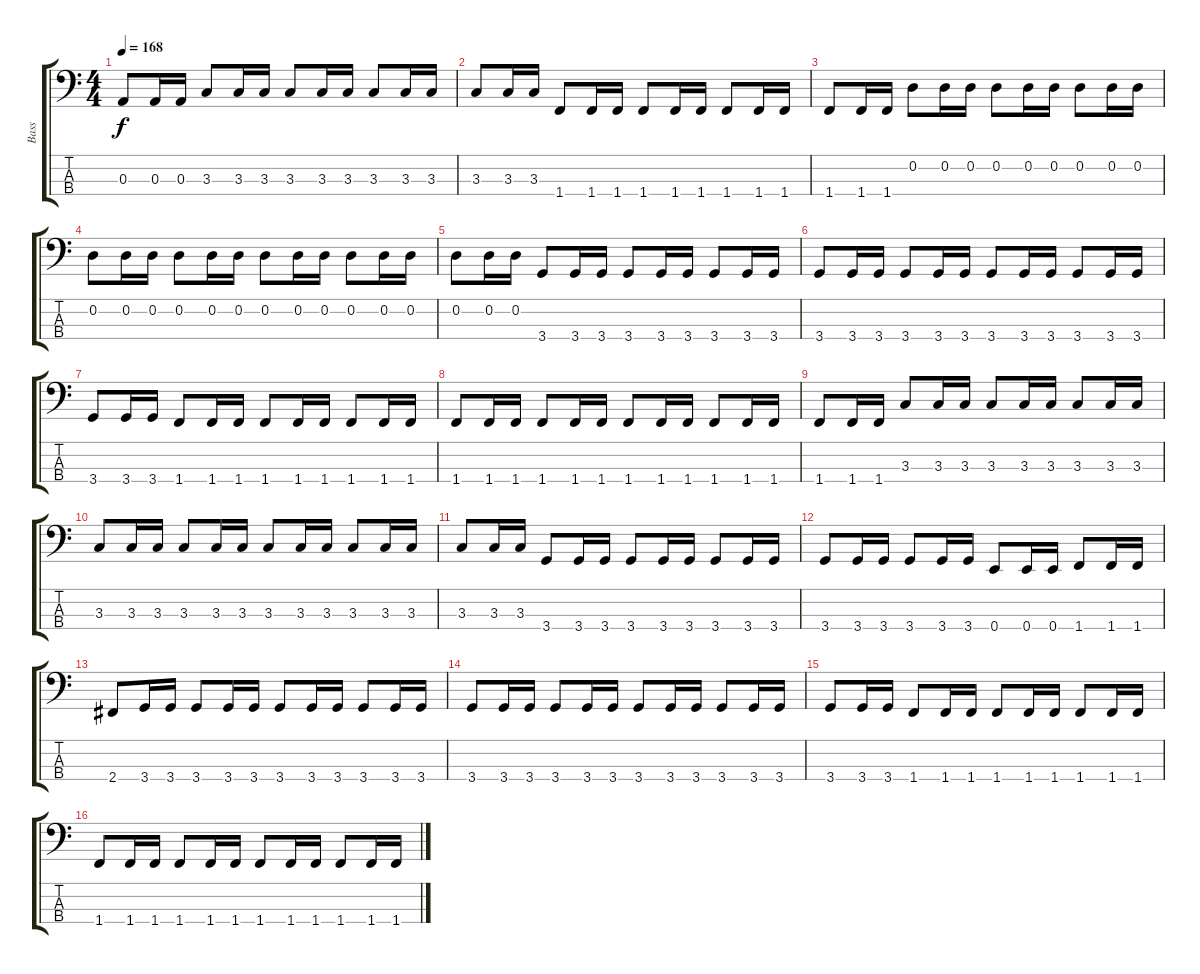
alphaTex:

\track ("Bass" "Bass") {instrument electricbassfinger}
\staff {score tabs}
\tuning (G2 D2 A1 E1) {hide}
\ts (4 4)
\tempo 168
\clef f4
\ks c
0.3.8{dy f} 0.3.16 0.3.16 3.3.8 3.3.16 3.3.16 3.3.8 3.3.16 3.3.16 3.3.8 3.3.16 3.3.16 |
3.3.8 3.3.16 3.3.16 1.4.8 1.4.16 1.4.16 1.4.8 1.4.16 1.4.16 1.4.8 1.4.16 1.4.16 |
1.4.8 1.4.16 1.4.16 0.2.8 0.2.16 0.2.16 0.2.8 0.2.16 0.2.16 0.2.8 0.2.16 0.2.16 |
0.2.8 0.2.16 0.2.16 0.2.8 0.2.16 0.2.16 0.2.8 0.2.16 0.2.16 0.2.8 0.2.16 0.2.16 |
0.2.8 0.2.16 0.2.16 3.4.8 3.4.16 3.4.16 3.4.8 3.4.16 3.4.16 3.4.8 3.4.16 3.4.16 |
3.4.8 3.4.16 3.4.16 3.4.8 3.4.16 3.4.16 3.4.8 3.4.16 3.4.16 3.4.8 3.4.16 3.4.16 |
3.4.8 3.4.16 3.4.16 1.4.8 1.4.16 1.4.16 1.4.8 1.4.16 1.4.16 1.4.8 1.4.16 1.4.16 |
1.4.8 1.4.16 1.4.16 1.4.8 1.4.16 1.4.16 1.4.8 1.4.16 1.4.16 1.4.8 1.4.16 1.4.16 |
1.4.8 1.4.16 1.4.16 3.3.8 3.3.16 3.3.16 3.3.8 3.3.16 3.3.16 3.3.8 3.3.16 3.3.16 |
3.3.8 3.3.16 3.3.16 3.3.8 3.3.16 3.3.16 3.3.8 3.3.16 3.3.16 3.3.8 3.3.16 3.3.16 |
3.3.8 3.3.16 3.3.16 3.4.8 3.4.16 3.4.16 3.4.8 3.4.16 3.4.16 3.4.8 3.4.16 3.4.16 |
3.4.8 3.4.16 3.4.16 3.4.8 3.4.16 3.4.16 0.4.8 0.4.16 0.4.16 1.4.8 1.4.16 1.4.16 |
2.4.8 3.4.16 3.4.16 3.4.8 3.4.16 3.4.16 3.4.8 3.4.16 3.4.16 3.4.8 3.4.16 3.4.16 |
3.4.8 3.4.16 3.4.16 3.4.8 3.4.16 3.4.16 3.4.8 3.4.16 3.4.16 3.4.8 3.4.16 3.4.16 |
3.4.8 3.4.16 3.4.16 1.4.8 1.4.16 1.4.16 1.4.8 1.4.16 1.4.16 1.4.8 1.4.16 1.4.16 |
1.4.8 1.4.16 1.4.16 1.4.8 1.4.16 1.4.16 1.4.8 1.4.16 1.4.16 1.4.8 1.4.16 1.4.16
